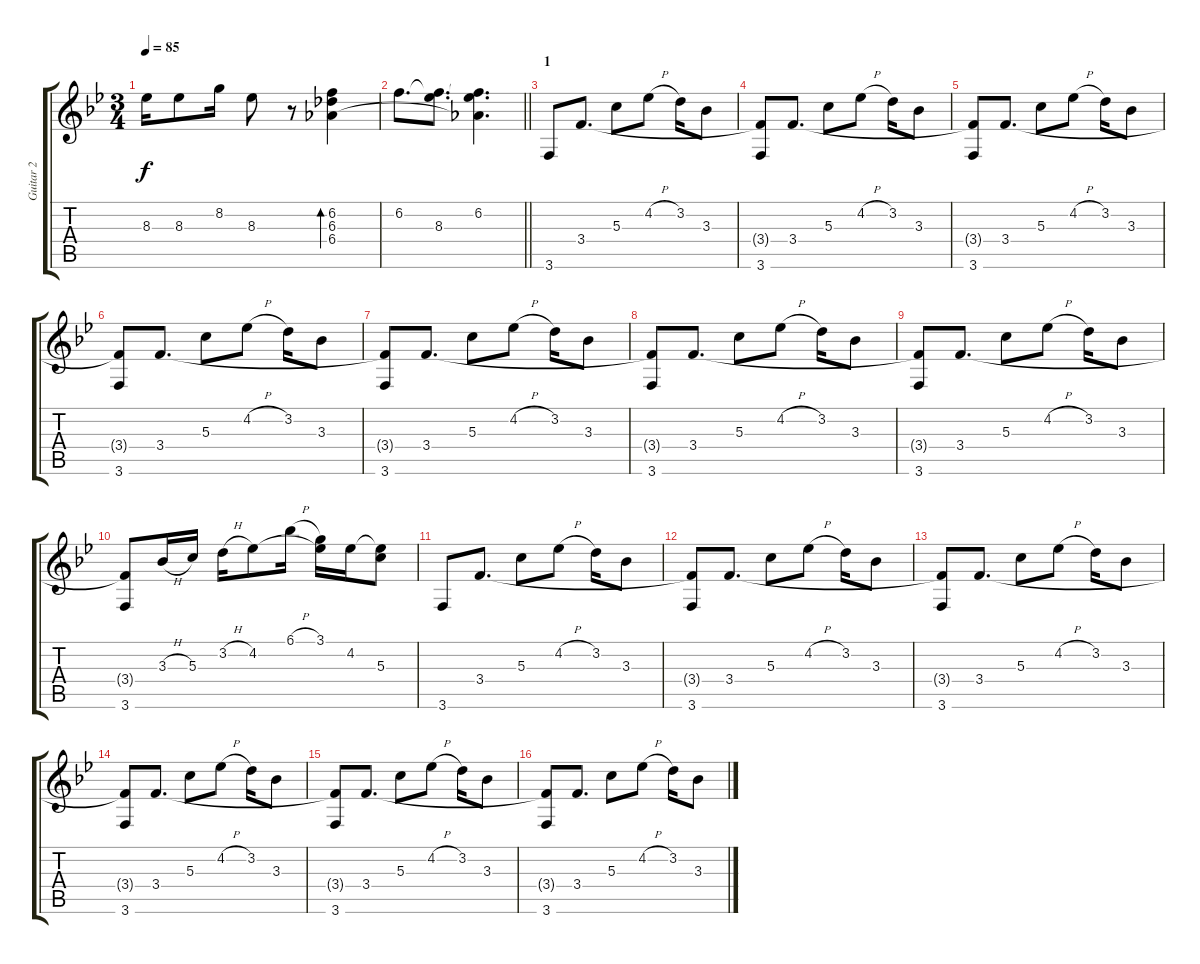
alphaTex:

\track ("Guitar 2" "Guitar 2") {instrument overdrivenguitar}
\staff {score tabs}
\tuning (E4 B3 G3 D3 A2 D2) {hide}
\ts (3 4)
\tempo 85
\clef g2
\ks bb
8.3.16{dy f} 8.3.8 8.2.16 8.3.8 r.8 (6.2 6.3 6.4).4{bd 120} |
\barLineRight lightlight
6.2.8{d} (6.2{t} 8.3).8{d} (6.2 8.3{t} 6.4{t}).4{d} |
\section ("" "1")
3.6.8 3.4.8{d} 5.3.8 4.2{h}.8 3.2.16 3.3.8 |
(3.4{t} 3.6).8 3.4.8{d} 5.3.8 4.2{h}.8 3.2.16 3.3.8 |
(3.4{t} 3.6).8 3.4.8{d} 5.3.8 4.2{h}.8 3.2.16 3.3.8 |
(3.4{t} 3.6).8 3.4.8{d} 5.3.8 4.2{h}.8 3.2.16 3.3.8 |
(3.4{t} 3.6).8 3.4.8{d} 5.3.8 4.2{h}.8 3.2.16 3.3.8 |
(3.4{t} 3.6).8 3.4.8{d} 5.3.8 4.2{h}.8 3.2.16 3.3.8 |
(3.4{t} 3.6).8 3.4.8{d} 5.3.8 4.2{h}.8 3.2.16 3.3.8 |
(3.4{t} 3.6).8 3.3{h}.16 5.3.16 3.2{h}.16 4.2.8 6.1{h}.16 (3.1 4.2{t}).16 4.2.16 (4.2{t} 5.3).8 |
3.6.8 3.4.8{d} 5.3.8 4.2{h}.8 3.2.16 3.3.8 |
(3.4{t} 3.6).8 3.4.8{d} 5.3.8 4.2{h}.8 3.2.16 3.3.8 |
(3.4{t} 3.6).8 3.4.8{d} 5.3.8 4.2{h}.8 3.2.16 3.3.8 |
(3.4{t} 3.6).8 3.4.8{d} 5.3.8 4.2{h}.8 3.2.16 3.3.8 |
(3.4{t} 3.6).8 3.4.8{d} 5.3.8 4.2{h}.8 3.2.16 3.3.8 |
(3.4{t} 3.6).8 3.4.8{d} 5.3.8 4.2{h}.8 3.2.16 3.3.8
